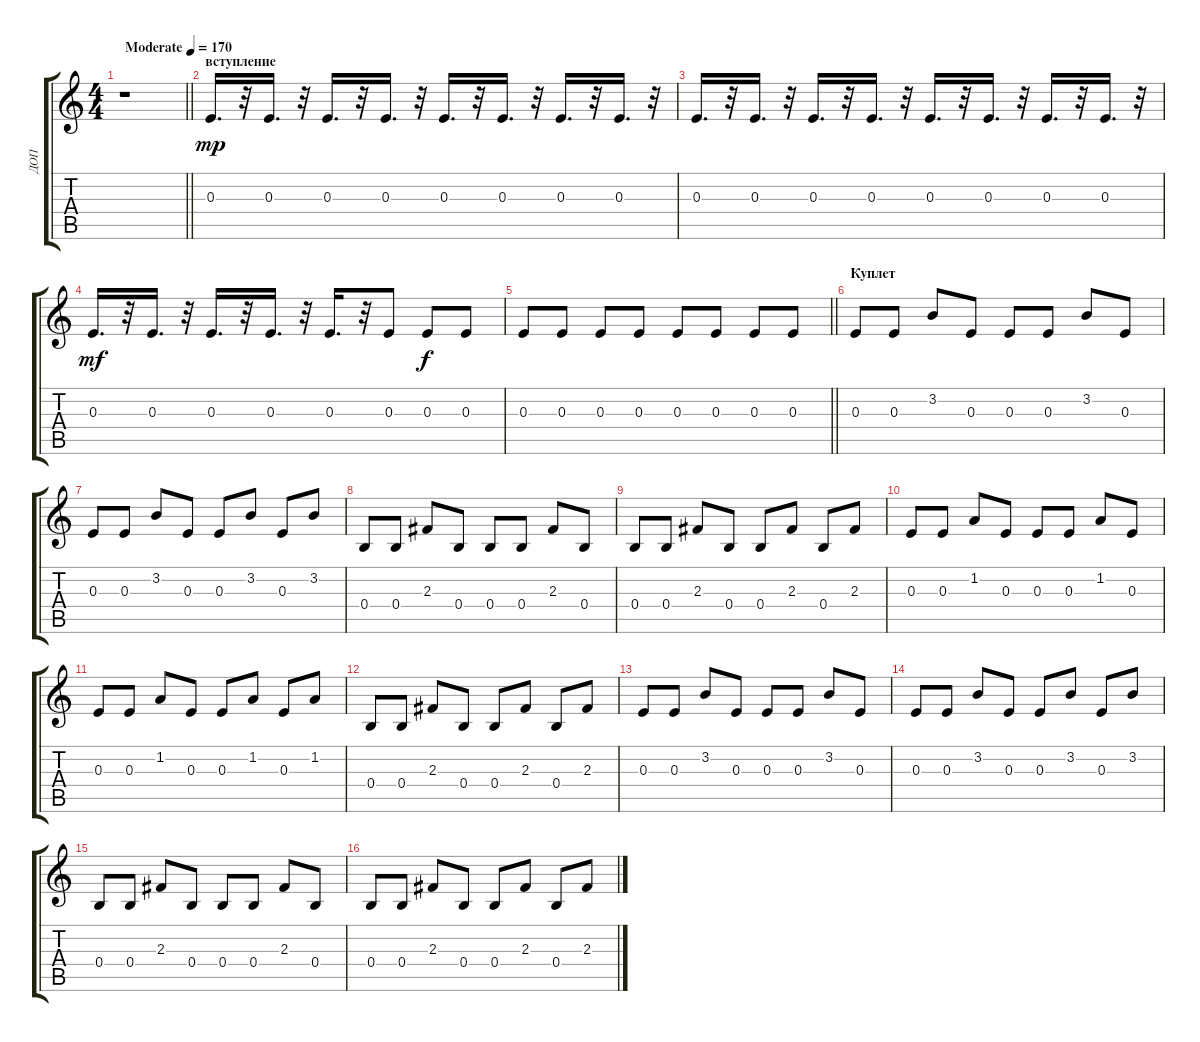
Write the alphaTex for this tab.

\track ("ДОП" "ДОП") {instrument distortionguitar}
\staff {score tabs}
\tuning (Db4 Ab3 E3 B2 Gb2 Db2) {hide}
\ts (4 4)
\tempo (170 "Moderate")
\clef g2
\barLineRight lightlight
\ks c
r.1{dy mp instrument distortionguitar} |
\section ("" "вступление")
0.3.16{d} r.32 0.3.16{d} r.32 0.3.16{d} r.32 0.3.16{d} r.32 0.3.16{d} r.32 0.3.16{d} r.32 0.3.16{d} r.32 0.3.16{d} r.32 |
0.3.16{d} r.32 0.3.16{d} r.32 0.3.16{d} r.32 0.3.16{d} r.32 0.3.16{d} r.32 0.3.16{d} r.32 0.3.16{d} r.32 0.3.16{d} r.32 |
0.3.16{d dy mf} r.32 0.3.16{d} r.32 0.3.16{d} r.32 0.3.16{d} r.32 0.3.16{d} r.32 0.3.8 0.3.8{dy f} 0.3.8 |
\barLineRight lightlight
0.3.8 0.3.8 0.3.8 0.3.8 0.3.8 0.3.8 0.3.8 0.3.8 |
\section ("" "Куплет")
0.3.8 0.3.8 3.2.8 0.3.8 0.3.8 0.3.8 3.2.8 0.3.8 |
0.3.8 0.3.8 3.2.8 0.3.8 0.3.8 3.2.8 0.3.8 3.2.8 |
0.4.8 0.4.8 2.3.8 0.4.8 0.4.8 0.4.8 2.3.8 0.4.8 |
0.4.8 0.4.8 2.3.8 0.4.8 0.4.8 2.3.8 0.4.8 2.3.8 |
0.3.8 0.3.8 1.2.8 0.3.8 0.3.8 0.3.8 1.2.8 0.3.8 |
0.3.8 0.3.8 1.2.8 0.3.8 0.3.8 1.2.8 0.3.8 1.2.8 |
0.4.8 0.4.8 2.3.8 0.4.8 0.4.8 2.3.8 0.4.8 2.3.8 |
0.3.8 0.3.8 3.2.8 0.3.8 0.3.8 0.3.8 3.2.8 0.3.8 |
0.3.8 0.3.8 3.2.8 0.3.8 0.3.8 3.2.8 0.3.8 3.2.8 |
0.4.8 0.4.8 2.3.8 0.4.8 0.4.8 0.4.8 2.3.8 0.4.8 |
0.4.8 0.4.8 2.3.8 0.4.8 0.4.8 2.3.8 0.4.8 2.3.8
